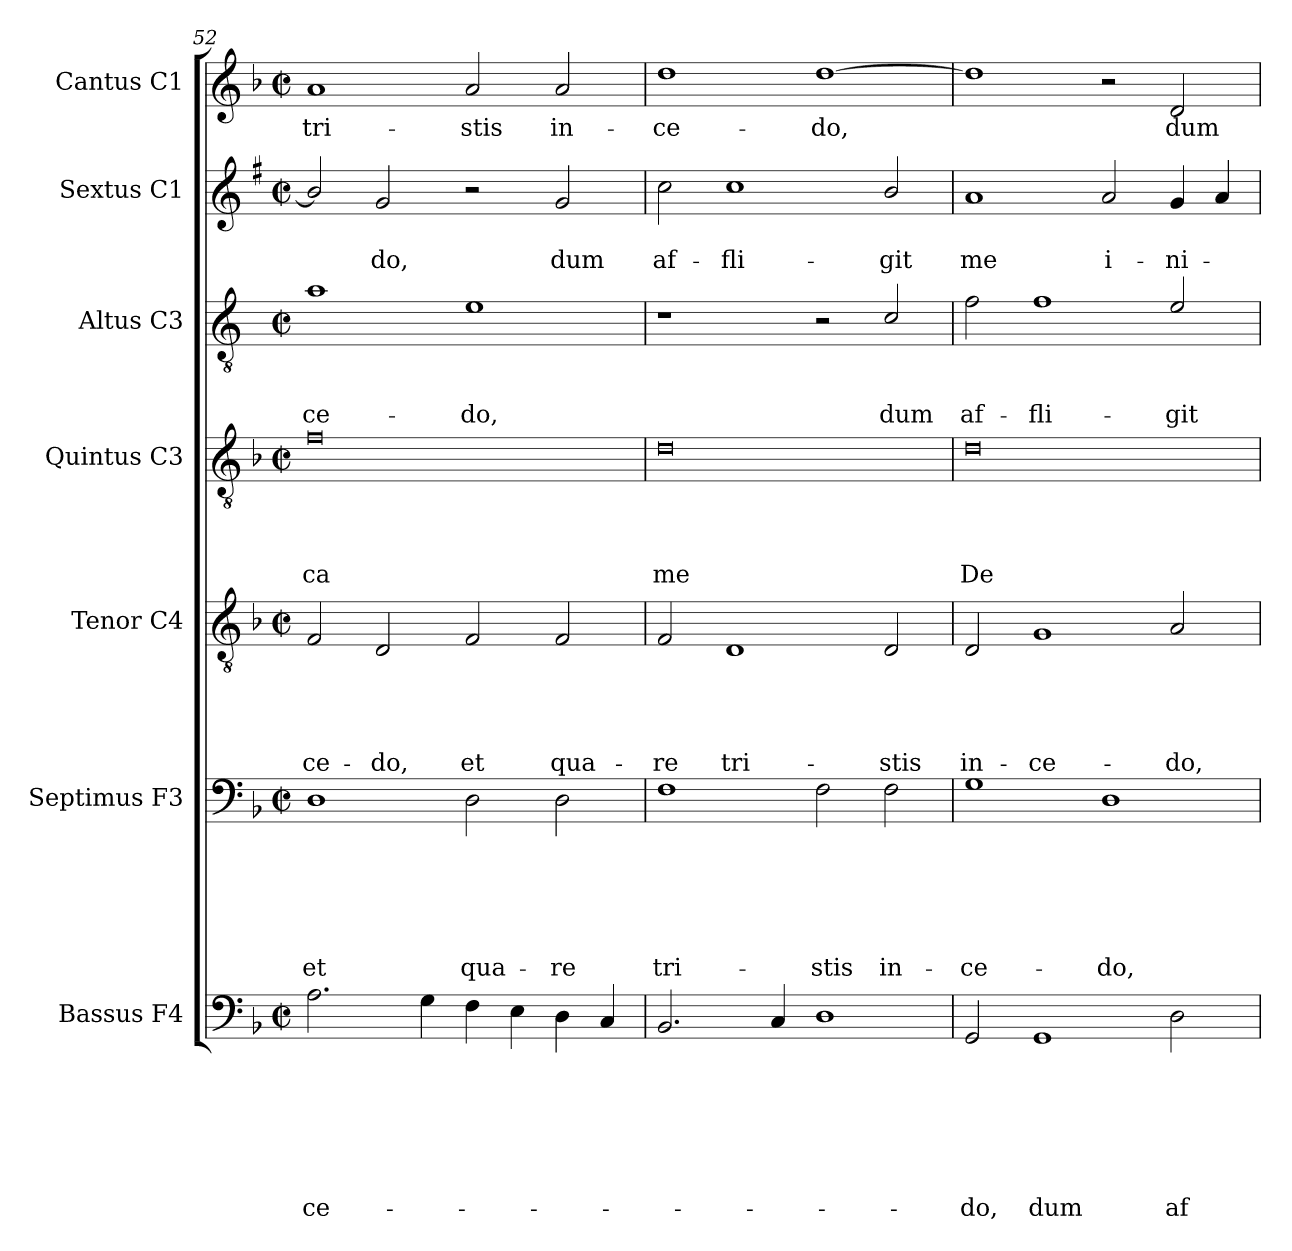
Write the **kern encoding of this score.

**kern	**text	**text	**text	**text	**text	**text	**text	**kern	**text	**text	**text	**text	**text	**text	**kern	**text	**text	**text	**text	**text	**kern	**text	**text	**text	**text	**kern	**text	**text	**text	**kern	**text	**text	**kern	**text
*part7	*part7	*part7	*part7	*part7	*part7	*part7	*part7	*part6	*part6	*part6	*part6	*part6	*part6	*part6	*part5	*part5	*part5	*part5	*part5	*part5	*part4	*part4	*part4	*part4	*part4	*part3	*part3	*part3	*part3	*part2	*part2	*part2	*part1	*part1
*staff7	*staff7	*staff7	*staff7	*staff7	*staff7	*staff7	*staff7	*staff6	*staff6	*staff6	*staff6	*staff6	*staff6	*staff6	*staff5	*staff5	*staff5	*staff5	*staff5	*staff5	*staff4	*staff4	*staff4	*staff4	*staff4	*staff3	*staff3	*staff3	*staff3	*staff2	*staff2	*staff2	*staff1	*staff1
*I"Bassus F4	*	*	*	*	*	*	*	*I"Septimus F3	*	*	*	*	*	*	*I"Tenor C4	*	*	*	*	*	*I"Quintus C3	*	*	*	*	*I"Altus C3	*	*	*	*I"Sextus C1	*	*	*I"Cantus C1	*
*I'B	*	*	*	*	*	*	*	*	*	*	*	*	*	*	*	*	*	*	*	*	*	*	*	*	*	*	*	*	*	*	*	*	*I'C	*
!!LO:PB:g=z
*clefF4	*	*	*	*	*	*	*	*clefF4	*	*	*	*	*	*	*clefGv2	*	*	*	*	*	*clefGv2	*	*	*	*	*clefGv2	*	*	*	*clefG2	*	*	*clefG2	*
*	*	*	*	*	*	*	*	*	*	*	*	*	*	*	*	*	*	*	*	*	*	*	*	*	*	*ITrd4c7	*	*	*	*ITrd1c2	*	*	*	*
*k[b-]	*	*	*	*	*	*	*	*k[b-]	*	*	*	*	*	*	*k[b-]	*	*	*	*	*	*k[b-]	*	*	*	*	*k[b-]	*	*	*	*k[b-]	*	*	*k[b-]	*
*F:	*	*	*	*	*	*	*	*F:	*	*	*	*	*	*	*F:	*	*	*	*	*	*F:	*	*	*	*	*F:	*	*	*	*F:	*	*	*F:	*
*M2/2	*	*	*	*	*	*	*	*M2/2	*	*	*	*	*	*	*M2/2	*	*	*	*	*	*M2/2	*	*	*	*	*M2/2	*	*	*	*M2/2	*	*	*M2/2	*
*met(c|)	*	*	*	*	*	*	*	*met(c|)	*	*	*	*	*	*	*met(c|)	*	*	*	*	*	*met(c|)	*	*	*	*	*met(c|)	*	*	*	*met(c|)	*	*	*met(c|)	*
=52	=52	=52	=52	=52	=52	=52	=52	=52	=52	=52	=52	=52	=52	=52	=52	=52	=52	=52	=52	=52	=52	=52	=52	=52	=52	=52	=52	=52	=52	=52	=52	=52	=52	=52
!	!	!	!	!	!	!	!LO:LY:b	!	!	!	!	!	!	!LO:LY:b	!	!	!	!	!	!LO:LY:b	!	!	!	!	!LO:LY:b	!	!	!	!LO:LY:b	!	!	!	!	!LO:LY:b
2.A\	.	.	.	.	.	.	-ce-	1D	.	.	.	.	.	et	2F/	.	.	.	.	-ce-	0f	.	.	.	-ca	1d	.	.	-ce-	2a/]	.	.	1a	tri-
!	!	!	!	!	!	!	!	!	!	!	!	!	!	!	!	!	!	!	!	!LO:LY:b	!	!	!	!	!	!	!	!	!	!	!	!LO:LY:b	!	!
.	.	.	.	.	.	.	.	.	.	.	.	.	.	.	2D/	.	.	.	.	-do,	.	.	.	.	.	.	.	.	.	2f/	.	-do,	.	.
4G\	.	.	.	.	.	.	.	.	.	.	.	.	.	.	.	.	.	.	.	.	.	.	.	.	.	.	.	.	.	.	.	.	.	.
!	!	!	!	!	!	!	!	!	!	!	!	!	!	!LO:LY:b	!	!	!	!	!	!LO:LY:b	!	!	!	!	!	!	!	!	!LO:LY:b	!	!	!	!	!LO:LY:b
4F\	.	.	.	.	.	.	.	2D\	.	.	.	.	.	qua-	2F/	.	.	.	.	et	.	.	.	.	.	1A	.	.	-do,	2r	.	.	2a/	-stis
4E\	.	.	.	.	.	.	.	.	.	.	.	.	.	.	.	.	.	.	.	.	.	.	.	.	.	.	.	.	.	.	.	.	.	.
!	!	!	!	!	!	!	!	!	!	!	!	!	!	!LO:LY:b	!	!	!	!	!	!LO:LY:b	!	!	!	!	!	!	!	!	!	!	!	!LO:LY:b	!	!LO:LY:b
4D\	.	.	.	.	.	.	.	2D\	.	.	.	.	.	-re	2F/	.	.	.	.	qua-	.	.	.	.	.	.	.	.	.	2f/	.	dum	2a/	in-
4C/	.	.	.	.	.	.	.	.	.	.	.	.	.	.	.	.	.	.	.	.	.	.	.	.	.	.	.	.	.	.	.	.	.	.
=53	=53	=53	=53	=53	=53	=53	=53	=53	=53	=53	=53	=53	=53	=53	=53	=53	=53	=53	=53	=53	=53	=53	=53	=53	=53	=53	=53	=53	=53	=53	=53	=53	=53	=53
!	!	!	!	!	!	!	!	!	!	!	!	!	!	!LO:LY:b	!	!	!	!	!	!LO:LY:b	!	!	!	!	!LO:LY:b	!	!	!	!	!	!	!LO:LY:b	!	!LO:LY:b
2.BB-/	.	.	.	.	.	.	.	1F	.	.	.	.	.	tri-	2F/	.	.	.	.	-re	0d	.	.	.	me	1r	.	.	.	2b-\	.	af-	1dd	-ce-
!	!	!	!	!	!	!	!	!	!	!	!	!	!	!	!	!	!	!	!	!LO:LY:b	!	!	!	!	!	!	!	!	!	!	!	!LO:LY:b	!	!
.	.	.	.	.	.	.	.	.	.	.	.	.	.	.	1D	.	.	.	.	tri-	.	.	.	.	.	.	.	.	.	1b-	.	-fli-	.	.
4C/	.	.	.	.	.	.	.	.	.	.	.	.	.	.	.	.	.	.	.	.	.	.	.	.	.	.	.	.	.	.	.	.	.	.
!	!	!	!	!	!	!	!	!	!	!	!	!	!	!LO:LY:b	!	!	!	!	!	!	!	!	!	!	!	!	!	!	!	!	!	!	!	!LO:LY:b
1D	.	.	.	.	.	.	.	2F\	.	.	.	.	.	-stis	.	.	.	.	.	.	.	.	.	.	.	2r	.	.	.	.	.	.	[1dd	-do,
!	!	!	!	!	!	!	!	!	!	!	!	!	!	!LO:LY:b	!	!	!	!	!	!LO:LY:b	!	!	!	!	!	!	!	!	!LO:LY:b	!	!	!LO:LY:b	!	!
.	.	.	.	.	.	.	.	2F\	.	.	.	.	.	in-	2D/	.	.	.	.	-stis	.	.	.	.	.	2F/	.	.	dum	2a/	.	-git	.	.
=54	=54	=54	=54	=54	=54	=54	=54	=54	=54	=54	=54	=54	=54	=54	=54	=54	=54	=54	=54	=54	=54	=54	=54	=54	=54	=54	=54	=54	=54	=54	=54	=54	=54	=54
!	!	!	!	!	!	!	!LO:LY:b	!	!	!	!	!	!	!LO:LY:b	!	!	!	!	!	!LO:LY:b	!	!	!	!	!LO:LY:b	!	!	!	!LO:LY:b	!	!	!LO:LY:b	!	!
2GG/	.	.	.	.	.	.	-do,	1G	.	.	.	.	.	-ce-	2D/	.	.	.	.	in-	0d	.	.	.	De-	2B-\	.	.	af-	1g	.	me	1dd]	.
!	!	!	!	!	!	!	!LO:LY:b	!	!	!	!	!	!	!	!	!	!	!	!	!LO:LY:b	!	!	!	!	!	!	!	!	!LO:LY:b	!	!	!	!	!
1GG	.	.	.	.	.	.	dum	.	.	.	.	.	.	.	1G	.	.	.	.	-ce-	.	.	.	.	.	1B-	.	.	-fli-	.	.	.	.	.
!	!	!	!	!	!	!	!	!	!	!	!	!	!	!LO:LY:b	!	!	!	!	!	!	!	!	!	!	!	!	!	!	!	!	!	!LO:LY:b	!	!
.	.	.	.	.	.	.	.	1D	.	.	.	.	.	-do,	.	.	.	.	.	.	.	.	.	.	.	.	.	.	.	2g/	.	i-	2r	.
!	!	!	!	!	!	!	!LO:LY:b	!	!	!	!	!	!	!	!	!	!	!	!	!LO:LY:b	!	!	!	!	!	!	!	!	!LO:LY:b	!	!	!LO:LY:b	!	!LO:LY:b
2D\	.	.	.	.	.	.	af-	.	.	.	.	.	.	.	2A/	.	.	.	.	-do,	.	.	.	.	.	2A/	.	.	-git	4f/	.	-ni-	2d/	dum
.	.	.	.	.	.	.	.	.	.	.	.	.	.	.	.	.	.	.	.	.	.	.	.	.	.	.	.	.	.	4g/	.	.	.	.
=	=	=	=	=	=	=	=	=	=	=	=	=	=	=	=	=	=	=	=	=	=	=	=	=	=	=	=	=	=	=	=	=	=	=
*-	*-	*-	*-	*-	*-	*-	*-	*-	*-	*-	*-	*-	*-	*-	*-	*-	*-	*-	*-	*-	*-	*-	*-	*-	*-	*-	*-	*-	*-	*-	*-	*-	*-	*-
